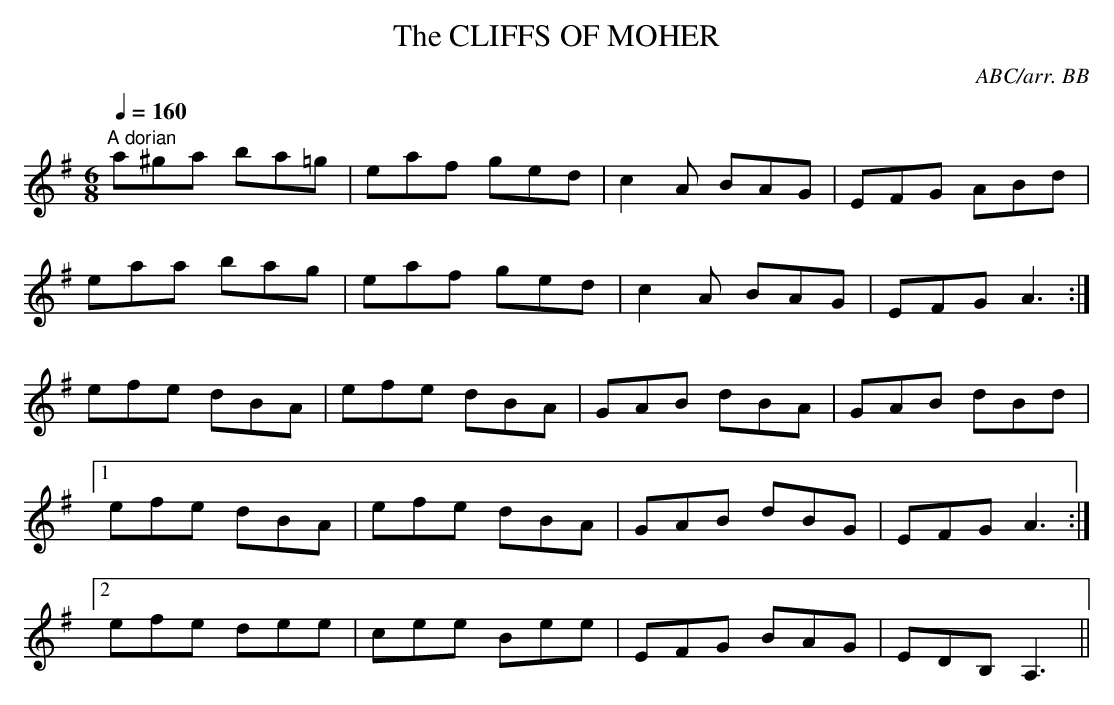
X:1
T:CLIFFS OF MOHER, The
C:ABC/arr. BB
M:6/8
L:1/8
Q:1/4=160
K:G
"A dorian"
a^ga ba=g|eaf ged|c2A BAG|EFG ABd|
eaa bag|eaf ged|c2A BAG|EFG A3 :|
efe dBA|efe dBA|GAB dBA|GAB dBd|
[1 efe dBA|efe dBA|GAB dBG|EFG A3 :|
[2 efe dee|cee Bee|EFG BAG|EDB, A,3||
